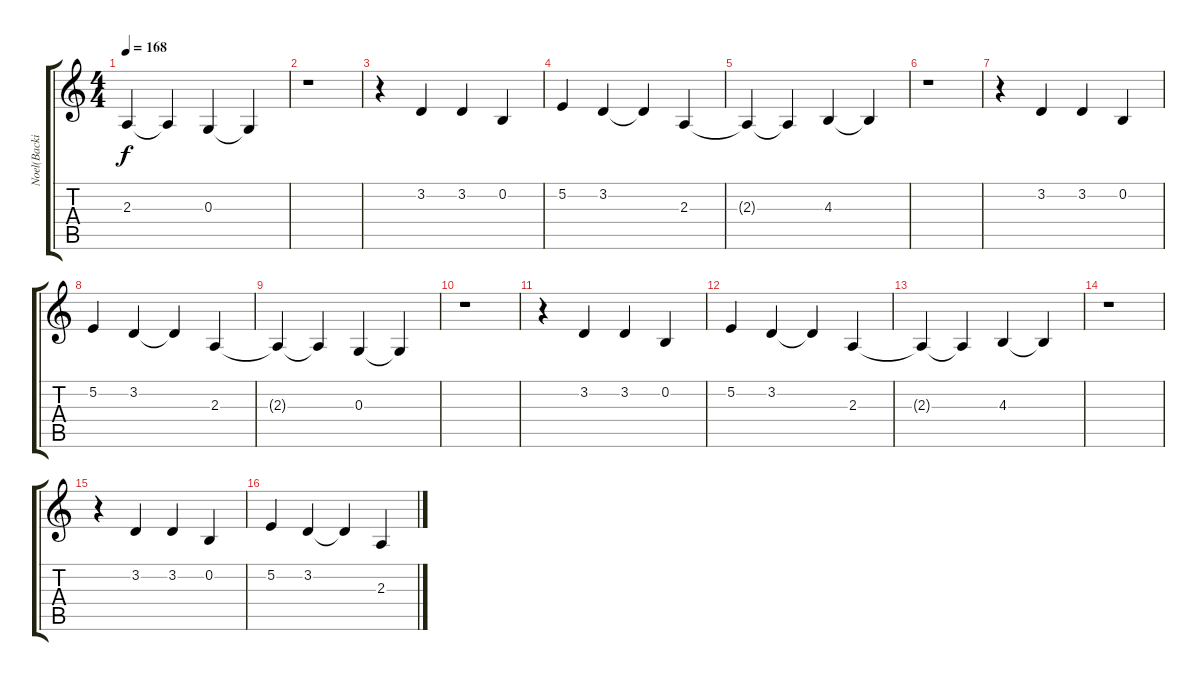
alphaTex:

\track ("Noel(Backing Vocal)" "Noel(Backi") {instrument oboe}
\staff {score tabs}
\tuning (E4 B3 G3 D3 A2 E2) {hide}
\ts (4 4)
\tempo 168
\clef g2
\ks c
2.3{t}.4{dy f} 2.3{t}.4 0.3.4 0.3{t}.4 |
r.1 |
r.4 3.2.4 3.2.4 0.2.4 |
5.2.4 3.2.4 3.2{t}.4 2.3.4 |
2.3{t}.4 2.3{t}.4 4.3.4 4.3{t}.4 |
r.1 |
r.4 3.2.4 3.2.4 0.2.4 |
5.2.4 3.2.4 3.2{t}.4 2.3.4 |
2.3{t}.4 2.3{t}.4 0.3.4 0.3{t}.4 |
r.1 |
r.4 3.2.4 3.2.4 0.2.4 |
5.2.4 3.2.4 3.2{t}.4 2.3.4 |
2.3{t}.4 2.3{t}.4 4.3.4 4.3{t}.4 |
r.1 |
r.4 3.2.4 3.2.4 0.2.4 |
5.2.4 3.2.4 3.2{t}.4 2.3.4
